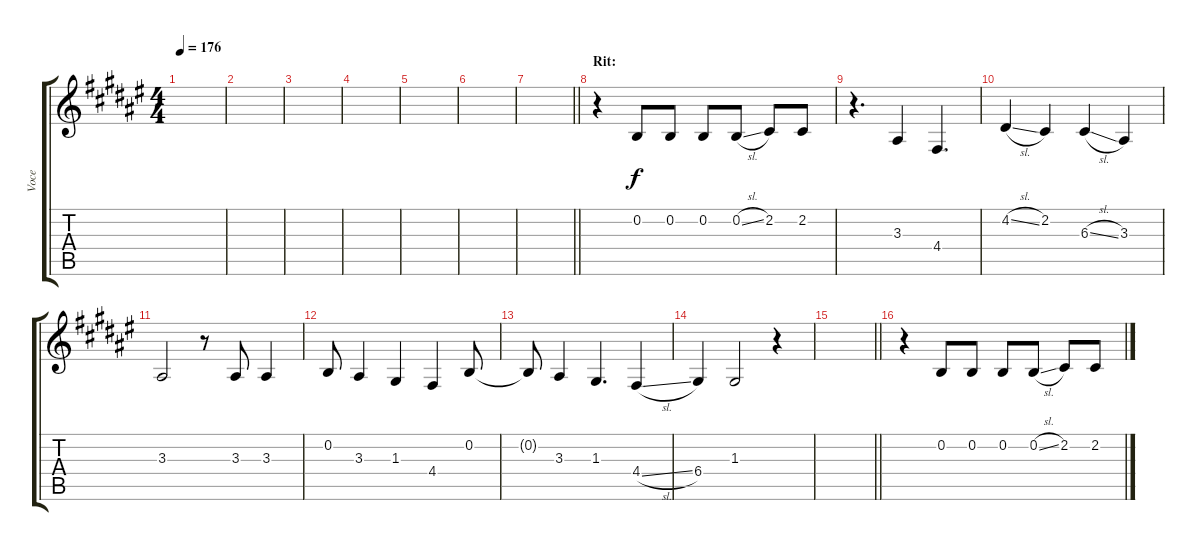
\track ("Voce" "Voce") {instrument clarinet}
\staff {score tabs}
\tuning (E4 B3 G3 D3 A2 E2) {hide}
\ts (4 4)
\tempo 176
\clef g2
\ks f#
|
|
|
|
|
|
\barLineRight lightlight
|
\section ("" "Rit:")
r.4 0.2.8 0.2.8 0.2.8 0.2{sl}.8 2.2.8 2.2.8 |
r.4{d} 3.3.4 4.4.4{d} |
4.2{sl}.4 2.2.4 6.3{sl}.4 3.3.4 |
3.3.2 r.8 3.3.8 3.3.4 |
0.2.8 3.3.4 1.3.4 4.4.4 0.2.8 |
0.2{t}.8 3.3.4 1.3.4{d} 4.4{sl}.4 |
6.4.4 1.3.2 r.4 |
\barLineRight lightlight
|
r.4 0.2.8 0.2.8 0.2.8 0.2{sl}.8 2.2.8 2.2.8
